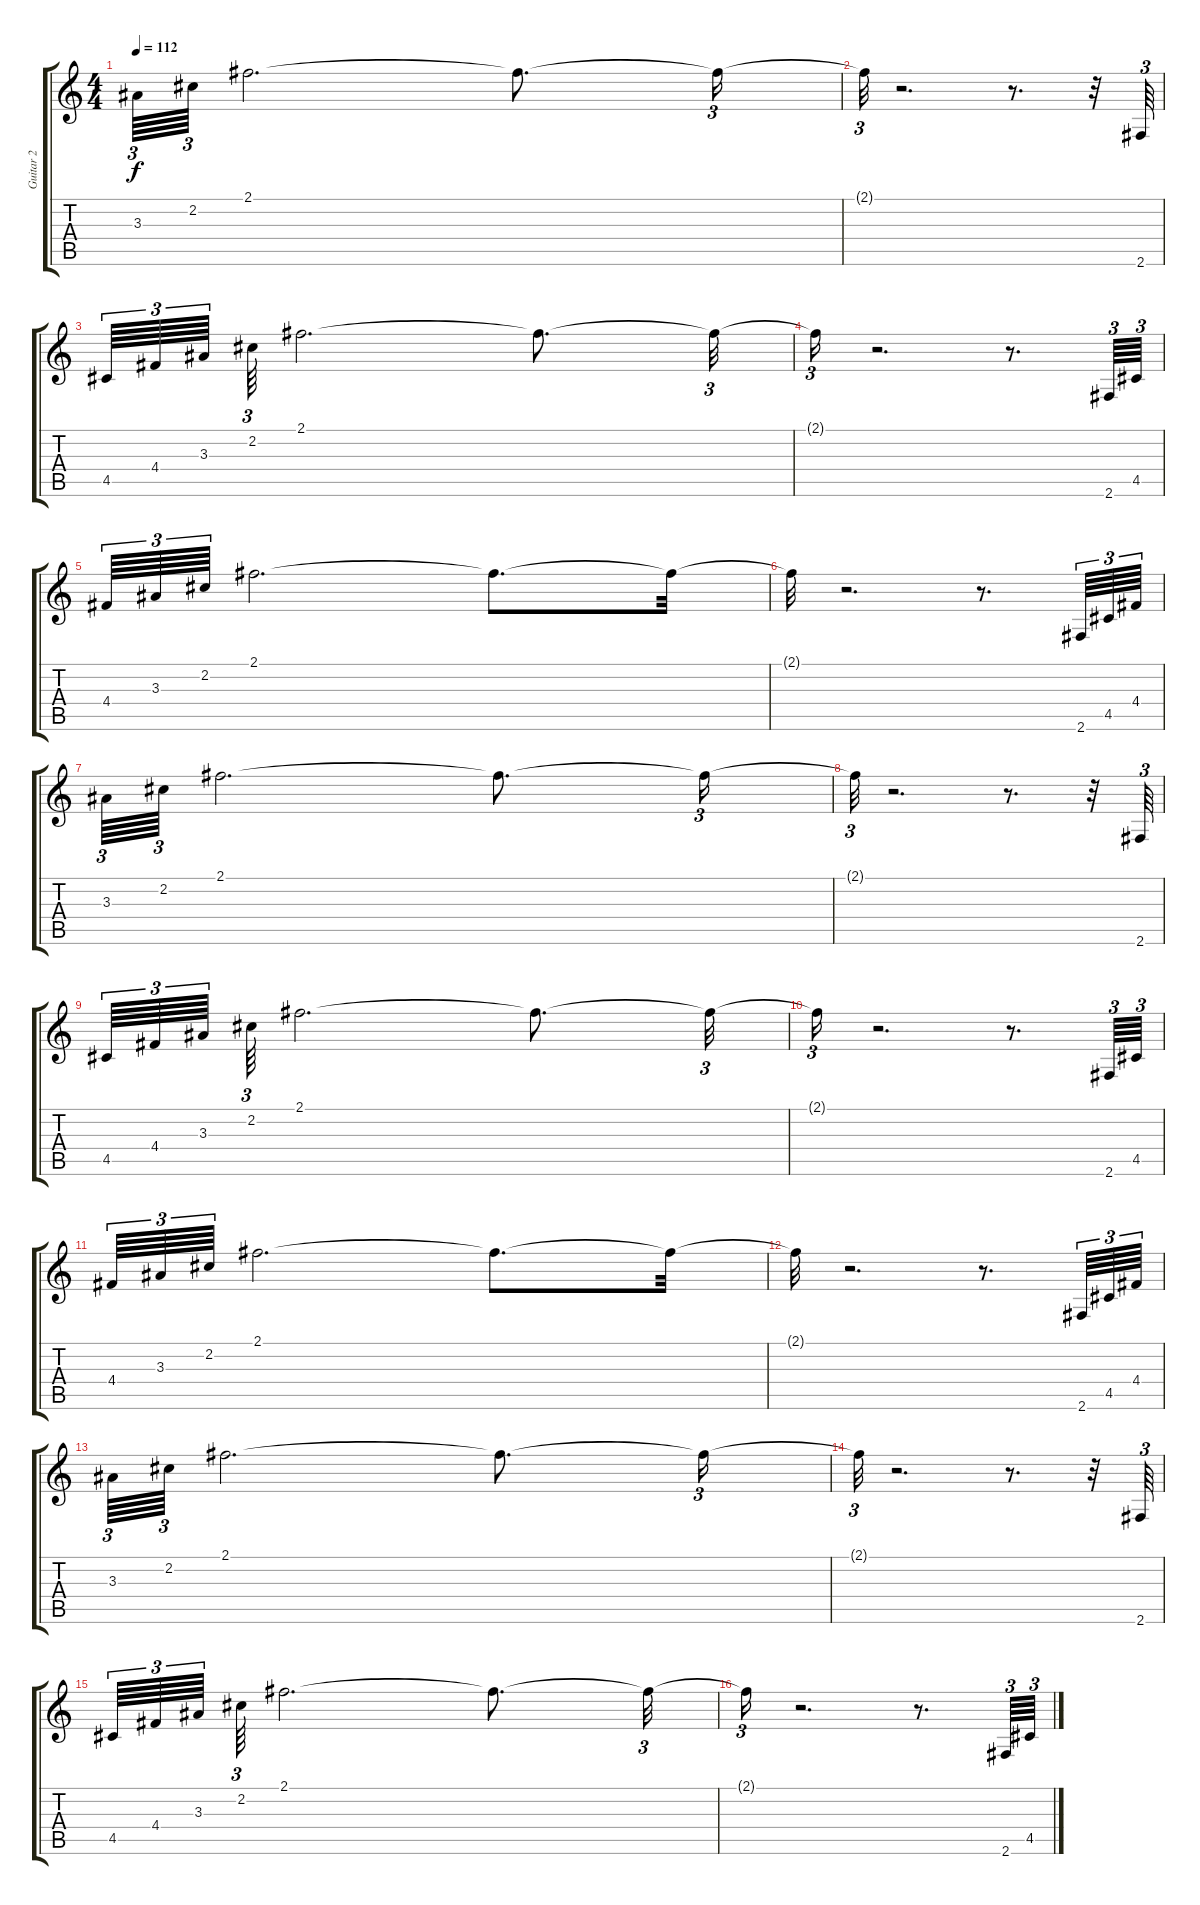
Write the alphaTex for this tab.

\track ("Guitar 2" "Guitar 2") {instrument electricguitarclean}
\staff {score tabs}
\tuning (E4 B3 G3 D3 A2 E2) {hide}
\ts (4 4)
\tempo 112
\clef g2
\ks c
3.3.64{tu (3 2) dy f} 2.2.64{tu (3 2)} 2.1.2{d} 2.1{t}.8{d} 2.1{t}.16{tu (3 2)} |
2.1{t}.32{tu (3 2)} r.2{d} r.8{d} r.32 2.6.64{tu (3 2)} |
4.5.64{tu (3 2)} 4.4.64{tu (3 2)} 3.3.64{tu (3 2) beam splitsecondary} 2.2.64{tu (3 2)} 2.1.2{d} 2.1{t}.8{d} 2.1{t}.32{tu (3 2)} |
2.1{t}.16{tu (3 2)} r.2{d} r.8{d} 2.6.64{tu (3 2)} 4.5.64{tu (3 2)} |
4.4.64{tu (3 2)} 3.3.64{tu (3 2)} 2.2.64{tu (3 2)} 2.1.2{d} 2.1{t}.8{d} 2.1{t}.32 |
2.1{t}.32 r.2{d} r.8{d} 2.6.64{tu (3 2)} 4.5.64{tu (3 2)} 4.4.64{tu (3 2)} |
3.3.64{tu (3 2)} 2.2.64{tu (3 2)} 2.1.2{d} 2.1{t}.8{d} 2.1{t}.16{tu (3 2)} |
2.1{t}.32{tu (3 2)} r.2{d} r.8{d} r.32 2.6.64{tu (3 2)} |
4.5.64{tu (3 2)} 4.4.64{tu (3 2)} 3.3.64{tu (3 2) beam splitsecondary} 2.2.64{tu (3 2)} 2.1.2{d} 2.1{t}.8{d} 2.1{t}.32{tu (3 2)} |
2.1{t}.16{tu (3 2)} r.2{d} r.8{d} 2.6.64{tu (3 2)} 4.5.64{tu (3 2)} |
4.4.64{tu (3 2)} 3.3.64{tu (3 2)} 2.2.64{tu (3 2)} 2.1.2{d} 2.1{t}.8{d} 2.1{t}.32 |
2.1{t}.32 r.2{d} r.8{d} 2.6.64{tu (3 2) volume 12} 4.5.64{tu (3 2)} 4.4.64{tu (3 2)} |
3.3.64{tu (3 2)} 2.2.64{tu (3 2)} 2.1.2{d} 2.1{t}.8{d} 2.1{t}.16{tu (3 2)} |
2.1{t}.32{tu (3 2)} r.2{d} r.8{d} r.32 2.6.64{tu (3 2) volume 8} |
4.5.64{tu (3 2)} 4.4.64{tu (3 2)} 3.3.64{tu (3 2) beam splitsecondary} 2.2.64{tu (3 2)} 2.1.2{d} 2.1{t}.8{d} 2.1{t}.32{tu (3 2)} |
2.1{t}.16{tu (3 2)} r.2{d} r.8{d} 2.6.64{tu (3 2)} 4.5.64{tu (3 2)}
